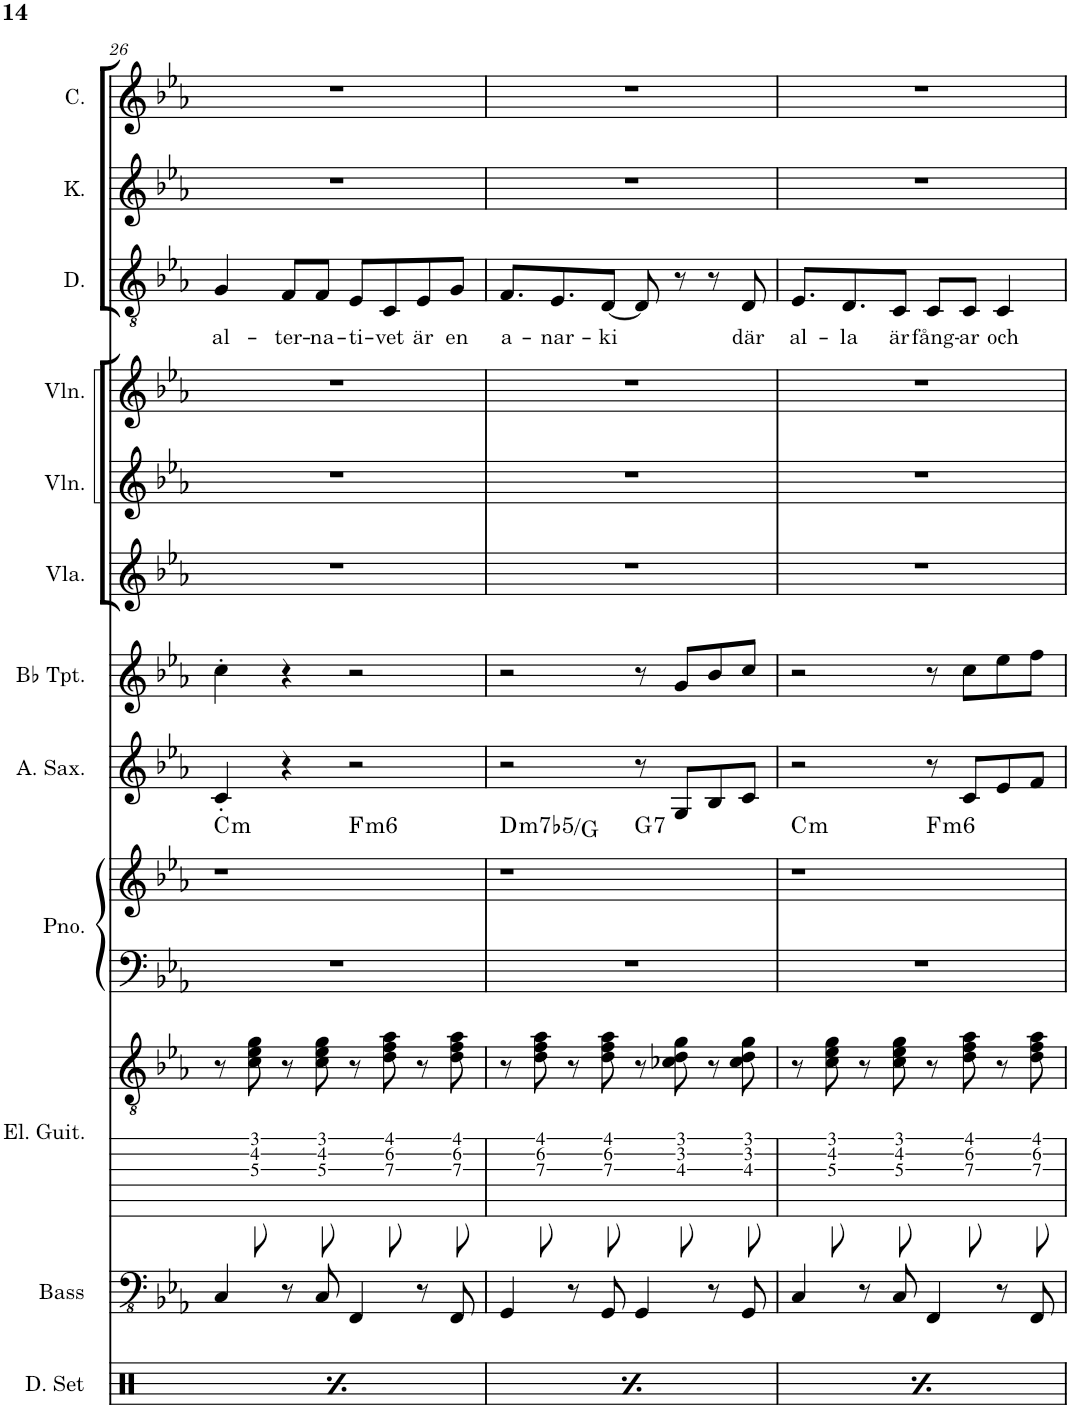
**kern	**kern	**kern	**kern	**kern	**kern	**harte	**kern	**kern	**kern	**kern	**kern	**kern	**text	**kern	**kern
*part12	*part11	*part10	*part10	*part9	*part9	*part9	*part8	*part7	*part6	*part5	*part4	*part3	*part3	*part2	*part1
*staff14	*staff13	*staff12	*staff11	*staff10	*staff9	*	*staff8	*staff7	*staff6	*staff5	*staff4	*staff3	*staff3	*staff2	*staff1
*I"Drumset	*I"Abborre	*I"Electric Guitar	*	*I"Piano	*	*	*I"Alto Saxophone	*I"Bb Trumpet	*I"Viola	*I"Violin	*I"Violin	*I"Charles	*	*I"Kate	*I"Charlotte
*I'D. Set	*	*I'El. Guit.	*	*I'Pno.	*	*	*I'A. Sax.	*I'Bb Tpt.	*I'Vla.	*I'Vln.	*I'Vln.	*	*	*I'K.	*I'C.
!!LO:PB:g=z
*clefX	*clefFv4	*	*clefGv2	*clefF4	*clefG2	*	*clefG2	*clefG2	*clefG2	*clefG2	*clefG2	*clefGv2	*	*clefG2	*clefG2
*	*	*	*	*	*	*	*ITrd5c9	*ITrd1c2	*	*	*	*	*	*	*
*k[]	*k[b-e-a-]	*k[b-e-a-]	*k[b-e-a-]	*k[b-e-a-]	*k[b-e-a-]	*	*k[b-e-a-]	*k[b-e-a-]	*k[b-e-a-]	*k[b-e-a-]	*k[b-e-a-]	*k[b-e-a-]	*	*k[b-e-a-]	*k[b-e-a-]
*M4/4	*M4/4	*M4/4	*M4/4	*M4/4	*M4/4	*	*M4/4	*M4/4	*M4/4	*M4/4	*M4/4	*M4/4	*	*M4/4	*M4/4
=26	=26	=26	=26	=26	=26	=26	=26	=26	=26	=26	=26	=26	=26	=26	=26
!	!	!	!	!	!	!LO:H:kt=m	!	!	!	!	!	!	!LO:LY:b	!	!
*	*	*	*	*	*^	*	*	*	*	*	*	*	*	*	*
4Rcc/	4CC/	8r	8r	1r	1r	2ryy	C:min	4c'/	4cc'\	1r	1r	1r	4G/	al-	1r	1r
.	.	8c\ 8e-\ 8g\	8c\ 8e-\ 8g\	.	.	.	.	.	.	.	.	.	.	.	.	.
!LO:N:head=diamond	!	!	!	!	!	!	!	!	!	!	!	!	!	!LO:LY:b	!	!
4Rdd/	8r	8r	8r	.	.	.	.	4r	4r	.	.	.	8F/L	-ter-	.	.
!	!	!	!	!	!	!	!	!	!	!	!	!	!	!LO:LY:b	!	!
.	8CC/	8c\ 8e-\ 8g\	8c\ 8e-\ 8g\	.	.	.	.	.	.	.	.	.	8F/J	-na-	.	.
!	!	!	!	!	!	!	!LO:H:kt=m6	!	!	!	!	!	!	!LO:LY:b	!	!
4Rcc/	4FFF/	8r	8r	.	.	2ryy	F:min6	2r	2r	.	.	.	8E-/L	-ti-	.	.
!	!	!	!	!	!	!	!	!	!	!	!	!	!	!LO:LY:b	!	!
.	.	8d\ 8f\ 8a-\	8d\ 8f\ 8a-\	.	.	.	.	.	.	.	.	.	8C/	-vet	.	.
!LO:N:head=diamond	!	!	!	!	!	!	!	!	!	!	!	!	!	!LO:LY:b	!	!
4Rdd/	8r	8r	8r	.	.	.	.	.	.	.	.	.	8E-/	är	.	.
!	!	!	!	!	!	!	!	!	!	!	!	!	!	!LO:LY:b	!	!
.	8FFF/	8d\ 8f\ 8a-\	8d\ 8f\ 8a-\	.	.	.	.	.	.	.	.	.	8G/J	en	.	.
=27	=27	=27	=27	=27	=27	=27	=27	=27	=27	=27	=27	=27	=27	=27	=27	=27
!	!	!	!	!	!	!	!LO:H:kt=m7b5	!	!	!	!	!	!	!LO:LY:b	!	!
4Rcc/	4GGG/	8r	8r	1r	1r	2ryy	D:hdim7/4	2r	2r	1r	1r	1r	8.F/L	a-	1r	1r
.	.	8d\ 8f\ 8a-\	8d\ 8f\ 8a-\	.	.	.	.	.	.	.	.	.	.	.	.	.
!	!	!	!	!	!	!	!	!	!	!	!	!	!	!LO:LY:b	!	!
.	.	.	.	.	.	.	.	.	.	.	.	.	8.E-/	-nar-	.	.
!LO:N:head=diamond	!	!	!	!	!	!	!	!	!	!	!	!	!	!	!	!
4Rdd/	8r	8r	8r	.	.	.	.	.	.	.	.	.	.	.	.	.
!	!	!	!	!	!	!	!	!	!	!	!	!	!	!LO:LY:b	!	!
.	8GGG/	8d\ 8f\ 8a-\	8d\ 8f\ 8a-\	.	.	.	.	.	.	.	.	.	[8D/J	-ki	.	.
!	!	!	!	!	!	!	!LO:H:kt=7	!	!	!	!	!	!	!	!	!
4Rcc/	4GGG/	8r	8r	.	.	2ryy	G:7	8r	8r	.	.	.	8D/]	.	.	.
.	.	8c-X\ 8d\ 8g\	8c-X\ 8d\ 8g\	.	.	.	.	8G/L	8g/L	.	.	.	8r	.	.	.
!LO:N:head=diamond	!	!	!	!	!	!	!	!	!	!	!	!	!	!	!	!
4Rdd/	8r	8r	8r	.	.	.	.	8B-/	8b-/	.	.	.	8r	.	.	.
!	!	!	!	!	!	!	!	!	!	!	!	!	!	!LO:LY:b	!	!
.	8GGG/	8c-\ 8d\ 8g\	8c-\ 8d\ 8g\	.	.	.	.	8c/J	8cc/J	.	.	.	8D/	där	.	.
=28	=28	=28	=28	=28	=28	=28	=28	=28	=28	=28	=28	=28	=28	=28	=28	=28
!	!	!	!	!	!	!	!LO:H:kt=m	!	!	!	!	!	!	!LO:LY:b	!	!
4Rcc/	4CC/	8r	8r	1r	1r	2ryy	C:min	2r	2r	1r	1r	1r	8.E-/L	al-	1r	1r
.	.	8c\ 8e-\ 8g\	8c\ 8e-\ 8g\	.	.	.	.	.	.	.	.	.	.	.	.	.
!	!	!	!	!	!	!	!	!	!	!	!	!	!	!LO:LY:b	!	!
.	.	.	.	.	.	.	.	.	.	.	.	.	8.D/	-la	.	.
!LO:N:head=diamond	!	!	!	!	!	!	!	!	!	!	!	!	!	!	!	!
4Rdd/	8r	8r	8r	.	.	.	.	.	.	.	.	.	.	.	.	.
!	!	!	!	!	!	!	!	!	!	!	!	!	!	!LO:LY:b	!	!
.	8CC/	8c\ 8e-\ 8g\	8c\ 8e-\ 8g\	.	.	.	.	.	.	.	.	.	8C/J	är	.	.
!	!	!	!	!	!	!	!LO:H:kt=m6	!	!	!	!	!	!	!LO:LY:b	!	!
4Rcc/	4FFF/	8r	8r	.	.	2ryy	F:min6	8r	8r	.	.	.	8C/L	fång-	.	.
!	!	!	!	!	!	!	!	!	!	!	!	!	!	!LO:LY:b	!	!
.	.	8d\ 8f\ 8a-\	8d\ 8f\ 8a-\	.	.	.	.	8c/L	8cc\L	.	.	.	8C/J	-ar	.	.
!LO:N:head=diamond	!	!	!	!	!	!	!	!	!	!	!	!	!	!LO:LY:b	!	!
4Rdd/	8r	8r	8r	.	.	.	.	8e-/	8ee-\	.	.	.	4C/	och	.	.
.	8FFF/	8d\ 8f\ 8a-\	8d\ 8f\ 8a-\	.	.	.	.	8f/J	8ff\J	.	.	.	.	.	.	.
*	*	*	*	*	*v	*v	*	*	*	*	*	*	*	*	*	*
=	=	=	=	=	=	=	=	=	=	=	=	=	=	=	=
*-	*-	*-	*-	*-	*-	*-	*-	*-	*-	*-	*-	*-	*-	*-	*-
